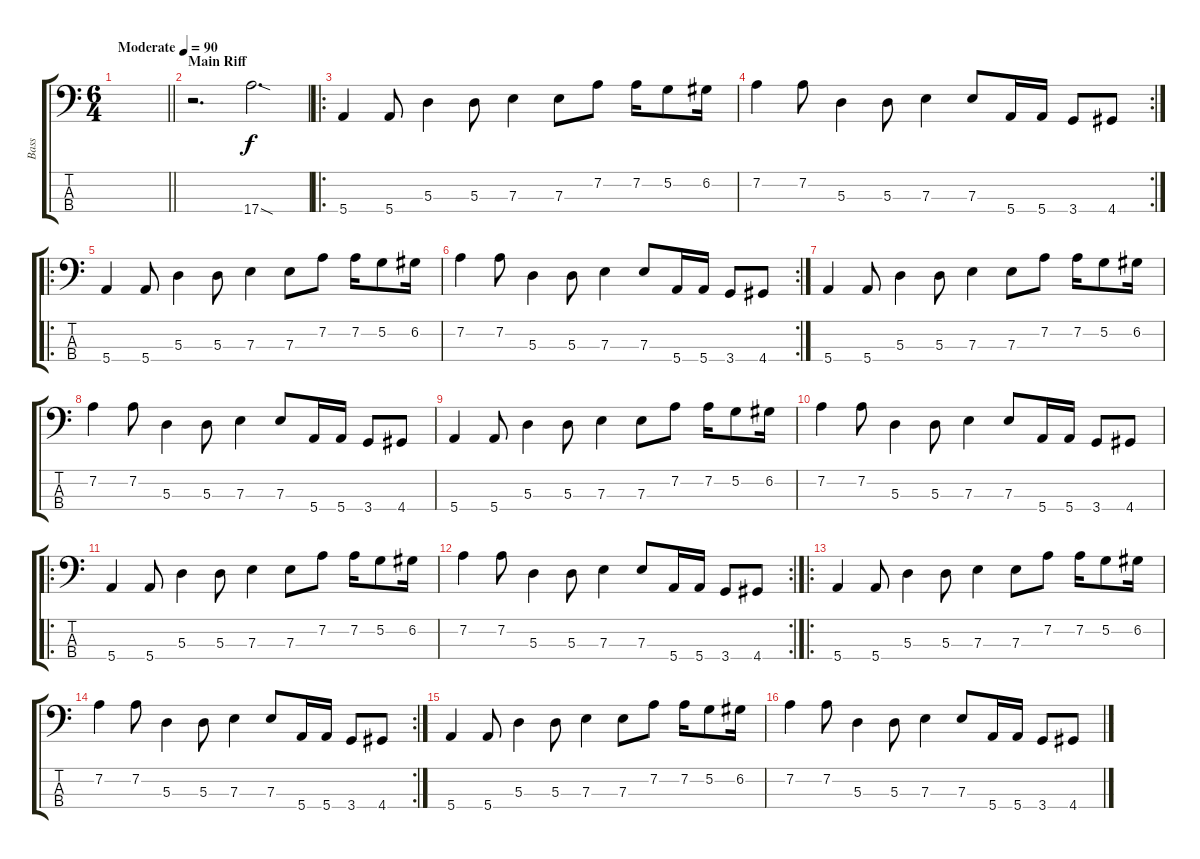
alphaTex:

\track ("Bass" "Bass") {instrument electricbasspick}
\staff {score tabs}
\tuning (G2 D2 A1 E1) {hide}
\ts (6 4)
\tempo (90 "Moderate")
\clef f4
\barLineRight lightlight
\ks c
|
\section ("" "Main Riff")
r.2{d} 17.4{sod}.2{d} |
\ro
5.4.4 5.4.8 5.3.4 5.3.8 7.3.4 7.3.8 7.2.8 7.2.16 5.2.8 6.2.16 |
\rc 2
7.2.4 7.2.8 5.3.4 5.3.8 7.3.4 7.3.8 5.4.16 5.4.16 3.4.8 4.4.8 |
\ro
5.4.4 5.4.8 5.3.4 5.3.8 7.3.4 7.3.8 7.2.8 7.2.16 5.2.8 6.2.16 |
\rc 2
7.2.4 7.2.8 5.3.4 5.3.8 7.3.4 7.3.8 5.4.16 5.4.16 3.4.8 4.4.8 |
5.4.4 5.4.8 5.3.4 5.3.8 7.3.4 7.3.8 7.2.8 7.2.16 5.2.8 6.2.16 |
7.2.4 7.2.8 5.3.4 5.3.8 7.3.4 7.3.8 5.4.16 5.4.16 3.4.8 4.4.8 |
5.4.4 5.4.8 5.3.4 5.3.8 7.3.4 7.3.8 7.2.8 7.2.16 5.2.8 6.2.16 |
7.2.4 7.2.8 5.3.4 5.3.8 7.3.4 7.3.8 5.4.16 5.4.16 3.4.8 4.4.8 |
\ro
5.4.4 5.4.8 5.3.4 5.3.8 7.3.4 7.3.8 7.2.8 7.2.16 5.2.8 6.2.16 |
\rc 2
7.2.4 7.2.8 5.3.4 5.3.8 7.3.4 7.3.8 5.4.16 5.4.16 3.4.8 4.4.8 |
\ro
5.4.4 5.4.8 5.3.4 5.3.8 7.3.4 7.3.8 7.2.8 7.2.16 5.2.8 6.2.16 |
\rc 2
7.2.4 7.2.8 5.3.4 5.3.8 7.3.4 7.3.8 5.4.16 5.4.16 3.4.8 4.4.8 |
5.4.4 5.4.8 5.3.4 5.3.8 7.3.4 7.3.8 7.2.8 7.2.16 5.2.8 6.2.16 |
7.2.4 7.2.8 5.3.4 5.3.8 7.3.4 7.3.8 5.4.16 5.4.16 3.4.8 4.4.8
